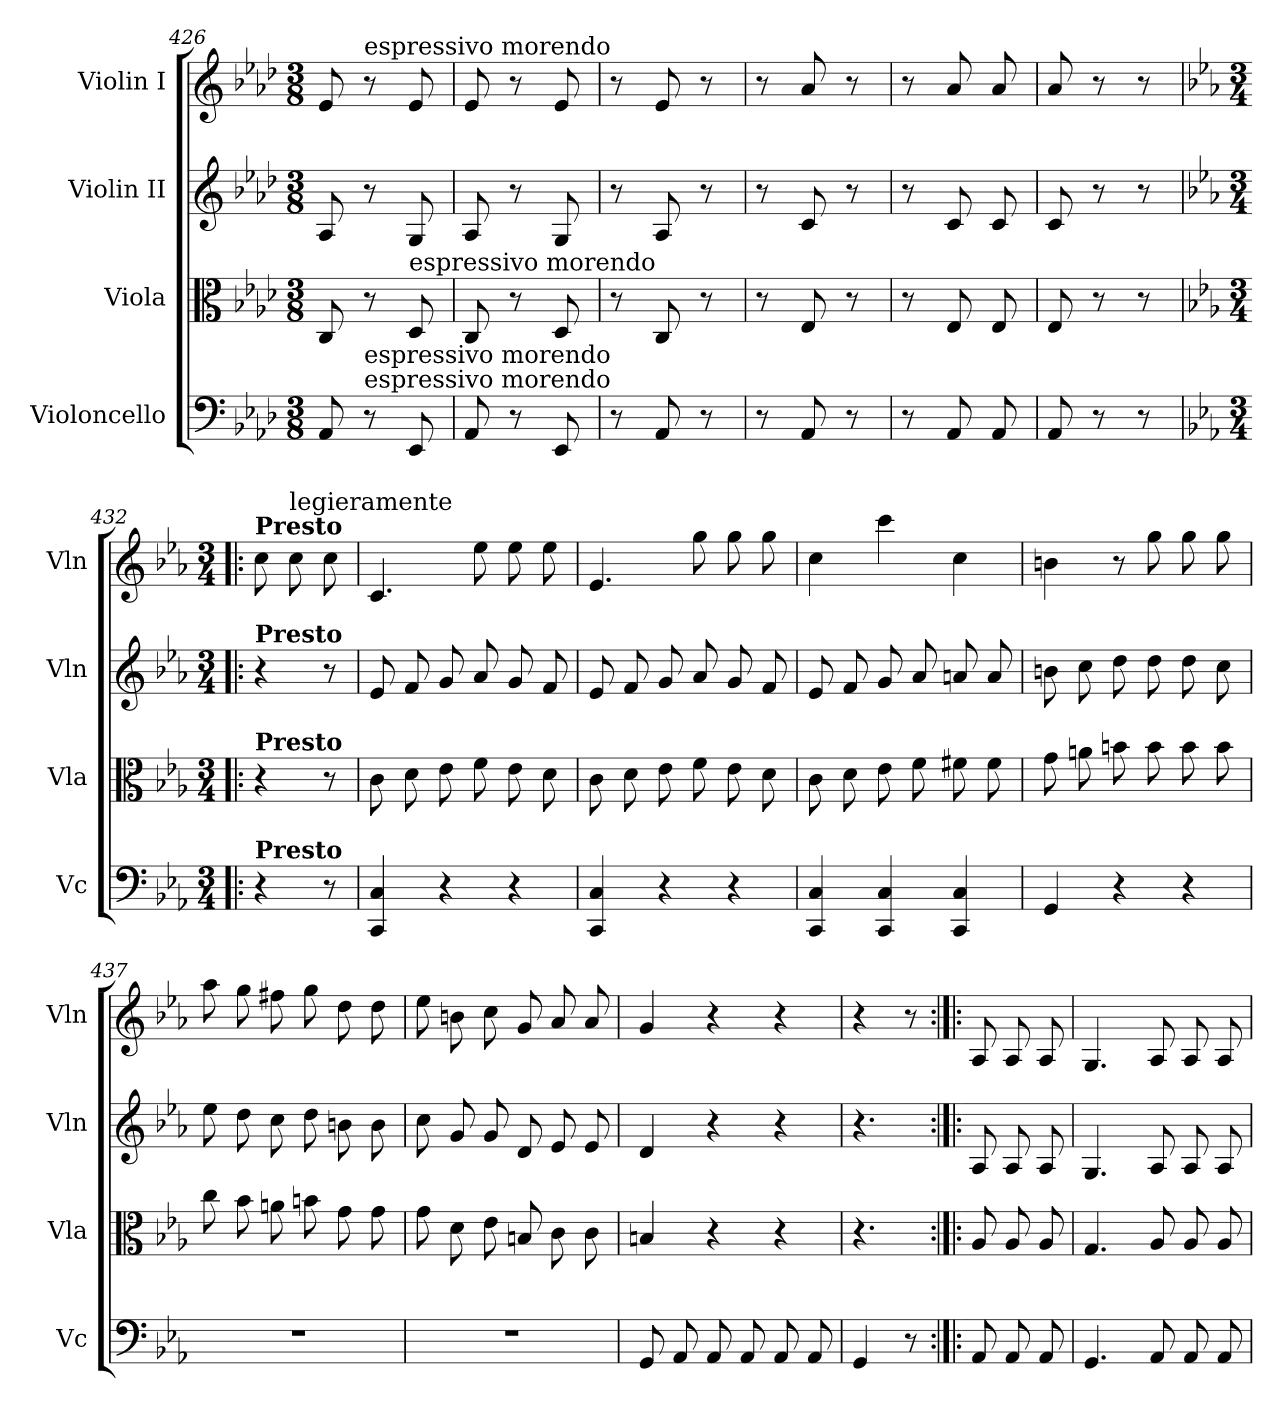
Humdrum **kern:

**kern	**kern	**kern	**kern
*part4	*part3	*part2	*part1
*staff4	*staff3	*staff2	*staff1
*I"Violoncello	*I"Viola	*I"Violin II	*I"Violin I
*I'Vc	*I'Vla	*I'Vln	*I'Vln
*clefF4	*clefC3	*clefG2	*clefG2
*k[b-e-a-d-]	*k[b-e-a-d-]	*k[b-e-a-d-]	*k[b-e-a-d-]
*A-:	*A-:	*A-:	*A-:
*M3/8	*M3/8	*M3/8	*M3/8
=426	=426	=426	=426
8AA-	8C	8A-	8e-
!	!	!	!LO:TX:a:t=espressivo morendo
!LO:TX:a:t=espressivo morendo	!	!	!
!LO:TX:a:t=espressivo morendo	!	!	!
8r	8r	8r	8r
!	!LO:TX:a:t=espressivo morendo	!	!
8EE-	8D-	8G	8e-
=427	=427	=427	=427
8AA-	8C	8A-	8e-
8r	8r	8r	8r
8EE-	8D-	8G	8e-
=428	=428	=428	=428
8r	8r	8r	8r
8AA-	8C	8A-	8e-
8r	8r	8r	8r
=429	=429	=429	=429
8r	8r	8r	8r
8AA-	8E-	8c	8a-
8r	8r	8r	8r
=430	=430	=430	=430
8r	8r	8r	8r
8AA-	8E-	8c	8a-
8AA-	8E-	8c	8a-
=431	=431	=431	=431
8AA-	8E-	8c	8a-
8r	8r	8r	8r
8r	8r	8r	8r
=432!|:	=432!|:	=432!|:	=432!|:
*k[b-e-a-]	*k[b-e-a-]	*k[b-e-a-]	*k[b-e-a-]
*c:	*c:	*c:	*c:
*M3/4	*M3/4	*M3/4	*M3/4
!	!	!	!LO:TX:a:B:t=Presto
!	!	!LO:TX:a:B:t=Presto	!
!	!LO:TX:a:B:t=Presto	!	!
!LO:TX:a:B:t=Presto	!	!	!
4r	4r	4r	8cc
!	!	!	!LO:TX:a:t=legieramente
.	.	.	8cc
8r	8r	8r	8cc
=433	=433	=433	=433
4CC 4C	8c	8e-	4.c
.	8d	8f	.
4r	8e-	8g	.
.	8f	8a-	8ee-
4r	8e-	8g	8ee-
.	8d	8f	8ee-
=434	=434	=434	=434
4CC 4C	8c	8e-	4.e-
.	8d	8f	.
4r	8e-	8g	.
.	8f	8a-	8gg
4r	8e-	8g	8gg
.	8d	8f	8gg
=435	=435	=435	=435
4CC 4C	8c	8e-	4cc
.	8d	8f	.
4CC 4C	8e-	8g	4ccc
.	8f	8a-	.
4CC 4C	8f#X	8an	4cc
.	8f#	8a	.
=436	=436	=436	=436
4GG	8g	8bn	4bn
.	8an	8cc	.
4r	8bn	8dd	8r
.	8b	8dd	8gg
4r	8b	8dd	8gg
.	8b	8cc	8gg
=437	=437	=437	=437
2.r	8cc	8ee-	8aa-
.	8b-	8dd	8gg
.	8an	8cc	8ff#X
.	8bn	8dd	8gg
.	8g	8bn	8dd
.	8g	8b	8dd
=438	=438	=438	=438
2.r	8g	8cc	8ee-
.	8d	8g	8bn
.	8e-	8g	8cc
.	8Bn	8d	8g
.	8c	8e-	8a-
.	8c	8e-	8a-
=439	=439	=439	=439
8GG	4Bn	4d	4g
8AA-	.	.	.
8AA-	4r	4r	4r
8AA-	.	.	.
8AA-	4r	4r	4r
8AA-	.	.	.
=440	=440	=440	=440
4GG	4.r	4.r	4r
8r	.	.	8r
=:|!|:	=:|!|:	=:|!|:	=:|!|:
8AA-	8A-	8A-	8A-
8AA-	8A-	8A-	8A-
8AA-	8A-	8A-	8A-
=441	=441	=441	=441
4.GG	4.G	4.G	4.G
8AA-	8A-	8A-	8A-
8AA-	8A-	8A-	8A-
8AA-	8A-	8A-	8A-
=	=	=	=
*-	*-	*-	*-
